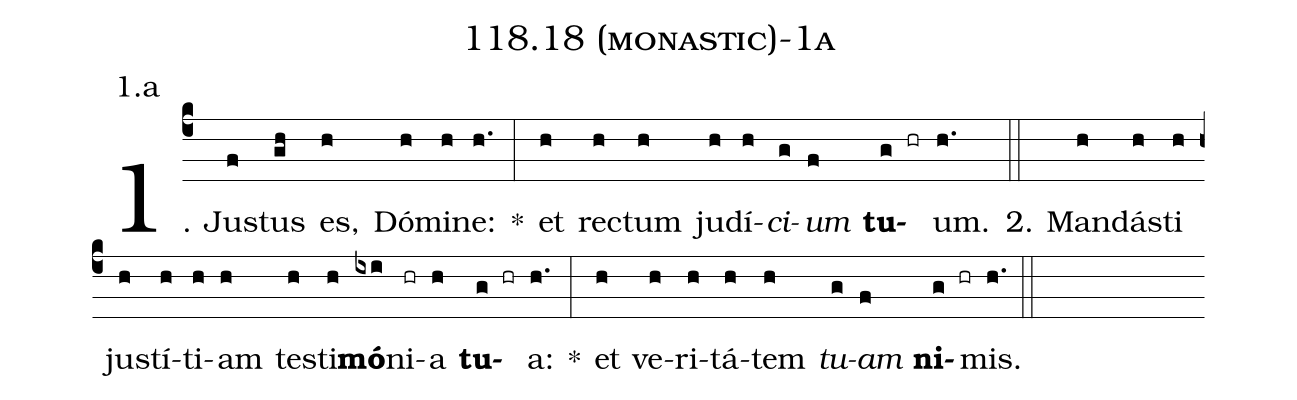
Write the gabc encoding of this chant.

name: 118.18 (monastic)-1a;
annotation: 1.a;
%%
(c4)1. Jus(f)tus(gh) es,(h) Dó(h)mi(h)ne:(h.) *(:) et(h) rec(h)tum(h) ju(h)dí(h)<i>ci</i>(g)<i>um</i>(f) <b>tu</b>(g hr)um.(h.) (::)
2. Man(h)dás(h)ti(h) jus(h)tí(h)ti(h)am(h) tes(h)ti(h)<b>mó</b>(ixi)ni(hr)a(h) <b>tu</b>(g hr)a:(h.) *(:) et(h) ve(h)ri(h)tá(h)tem(h) <i>tu</i>(g)<i>am</i>(f) <b>ni</b>(g hr)mis.(h.) (::)
